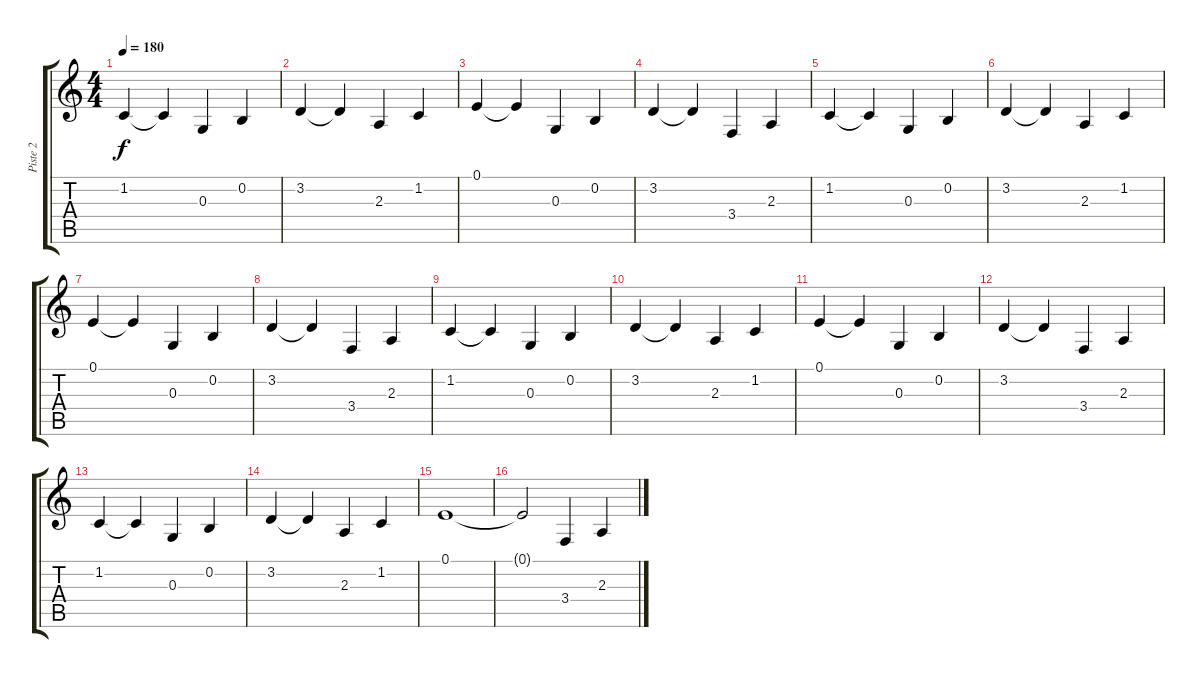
\track ("Piste 2" "Piste 2") {instrument acousticgrandpiano}
\staff {score tabs}
\tuning (E4 B3 G3 D3 A2 E2) {hide}
\ts (4 4)
\tempo 180
\clef g2
\ks c
1.2.4{dy f} 1.2{t}.4 0.3.4 0.2.4 |
3.2.4 3.2{t}.4 2.3.4 1.2.4 |
0.1.4 0.1{t}.4 0.3.4 0.2.4 |
3.2.4 3.2{t}.4 3.4.4 2.3.4 |
1.2.4 1.2{t}.4 0.3.4 0.2.4 |
3.2.4 3.2{t}.4 2.3.4 1.2.4 |
0.1.4 0.1{t}.4 0.3.4 0.2.4 |
3.2.4 3.2{t}.4 3.4.4 2.3.4 |
1.2.4 1.2{t}.4 0.3.4 0.2.4 |
3.2.4 3.2{t}.4 2.3.4 1.2.4 |
0.1.4 0.1{t}.4 0.3.4 0.2.4 |
3.2.4 3.2{t}.4 3.4.4 2.3.4 |
1.2.4 1.2{t}.4 0.3.4 0.2.4 |
3.2.4 3.2{t}.4 2.3.4 1.2.4 |
0.1.1 |
0.1{t}.2 3.4.4 2.3.4
